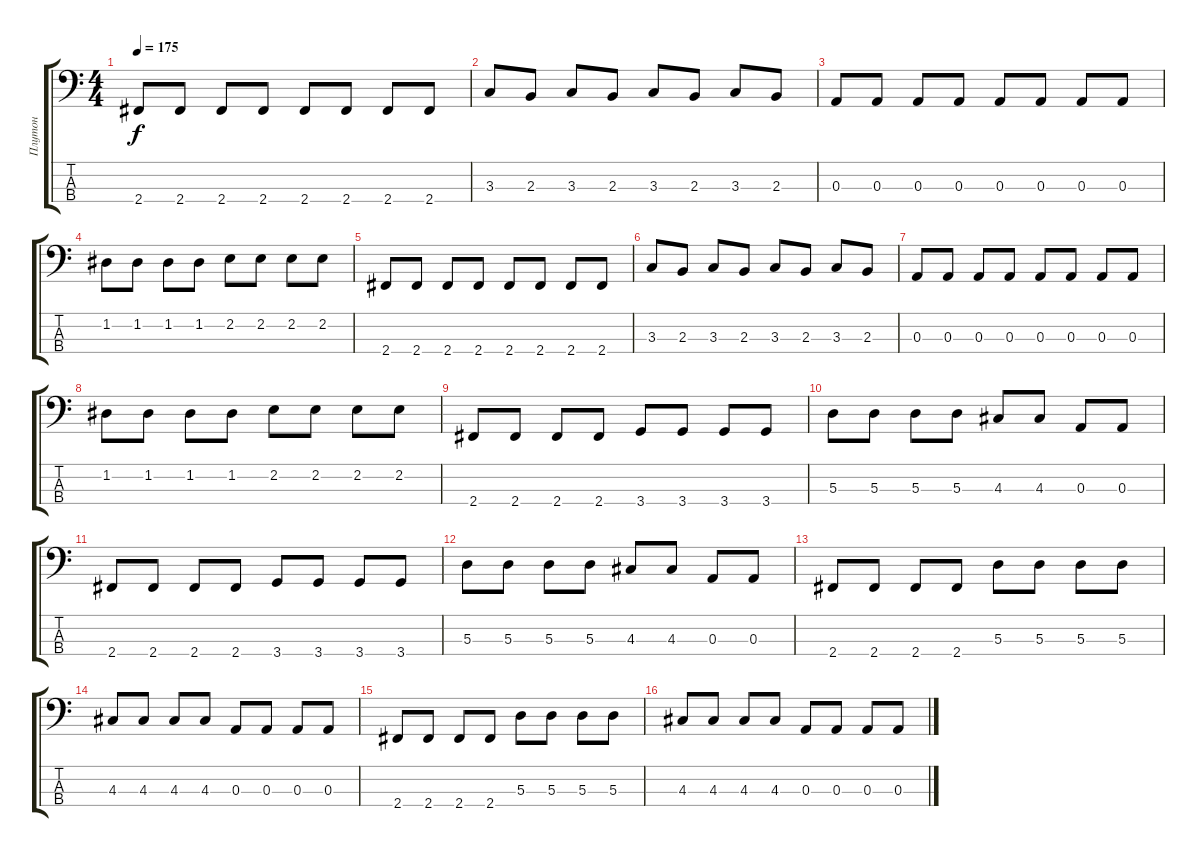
\track ("Плутон" "Плутон") {instrument electricbassfinger}
\staff {score tabs}
\tuning (G2 D2 A1 E1) {hide}
\ts (4 4)
\tempo 175
\clef f4
\ks c
2.4.8{dy f} 2.4.8 2.4.8 2.4.8 2.4.8 2.4.8 2.4.8 2.4.8 |
3.3.8 2.3.8 3.3.8 2.3.8 3.3.8 2.3.8 3.3.8 2.3.8 |
0.3.8 0.3.8 0.3.8 0.3.8 0.3.8 0.3.8 0.3.8 0.3.8 |
1.2.8 1.2.8 1.2.8 1.2.8 2.2.8 2.2.8 2.2.8 2.2.8 |
2.4.8 2.4.8 2.4.8 2.4.8 2.4.8 2.4.8 2.4.8 2.4.8 |
3.3.8 2.3.8 3.3.8 2.3.8 3.3.8 2.3.8 3.3.8 2.3.8 |
0.3.8 0.3.8 0.3.8 0.3.8 0.3.8 0.3.8 0.3.8 0.3.8 |
1.2.8 1.2.8 1.2.8 1.2.8 2.2.8 2.2.8 2.2.8 2.2.8 |
2.4.8 2.4.8 2.4.8 2.4.8 3.4.8 3.4.8 3.4.8 3.4.8 |
5.3.8 5.3.8 5.3.8 5.3.8 4.3.8 4.3.8 0.3.8 0.3.8 |
2.4.8 2.4.8 2.4.8 2.4.8 3.4.8 3.4.8 3.4.8 3.4.8 |
5.3.8 5.3.8 5.3.8 5.3.8 4.3.8 4.3.8 0.3.8 0.3.8 |
2.4.8 2.4.8 2.4.8 2.4.8 5.3.8 5.3.8 5.3.8 5.3.8 |
4.3.8 4.3.8 4.3.8 4.3.8 0.3.8 0.3.8 0.3.8 0.3.8 |
2.4.8 2.4.8 2.4.8 2.4.8 5.3.8 5.3.8 5.3.8 5.3.8 |
4.3.8 4.3.8 4.3.8 4.3.8 0.3.8 0.3.8 0.3.8 0.3.8
